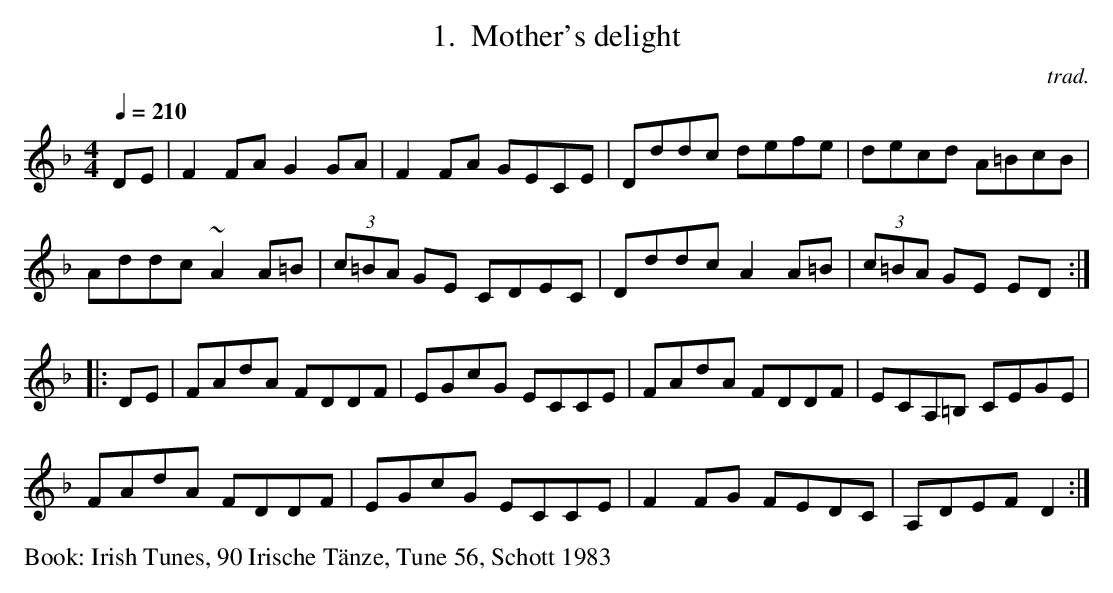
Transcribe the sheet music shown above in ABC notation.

X:1
T:Mother's delight
C:trad.
L:1/8
Q:1/4=210
M:4/4
K:Dm
DE|F2FAG2GA|F2FA GECE|Dddc defe|decd A=BcB|
Addc ~A2A=B|(3c=BA GE CDEC|Dddc A2A=B|(3c=BA GE ED:|
|:DE|FAdA FDDF|EGcG ECCE|FAdA FDDF|ECA,=B, CEGE|
FAdA FDDF|EGcG ECCE|F2FG FEDC|A,DEF D2:|
